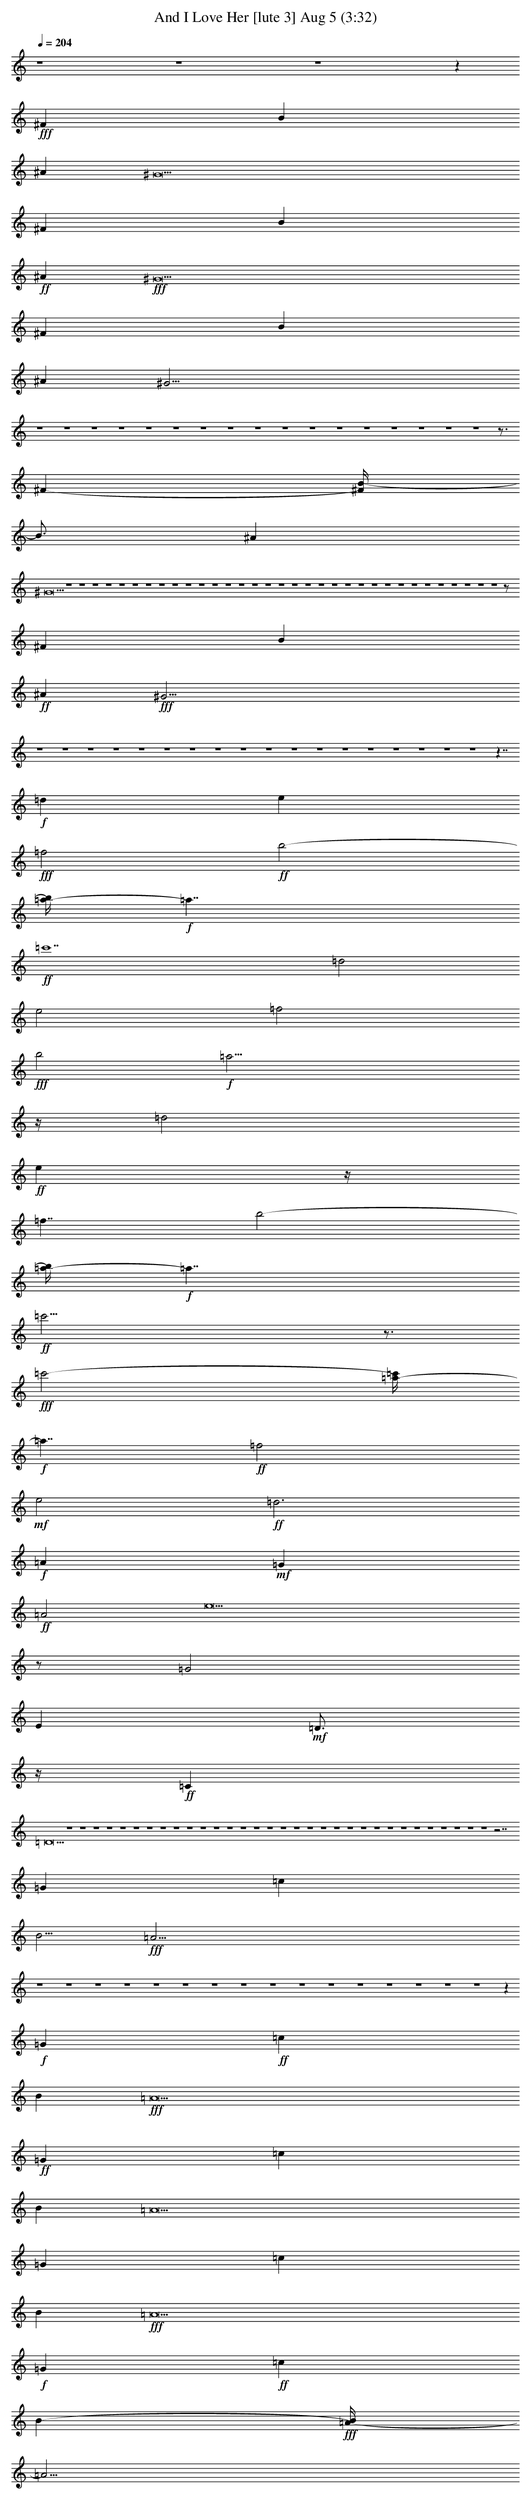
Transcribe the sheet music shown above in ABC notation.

X:1
T: And I Love Her [lute 3] Aug 5 (3:32)
L: 1/4
K: C
Q: 1/4=204
z4 z4 z4 z
+fff+ ^F
B
^A
^G13
^F
B
+ff+ ^A
+fff+ ^G13
^F
B
^A
^G33/4
z4 z4 z4 z4 z4 z4 z4 z4 z4 z4 z4 z4 z4 z4 z4 z4 z4 z3/4
^F-
[^F/4B/4-]
B3/4
^A
^G17/2
z4 z4 z4 z4 z4 z4 z4 z4 z4 z4 z4 z4 z4 z4 z4 z4 z4 z4 z4 z4 z4 z4 z4 z4 z4 z4 z4 z4 z4 z4 z4 z4 z4 z/2
^F
B
+ff+ ^A
+fff+ ^G37/4
z4 z4 z4 z4 z4 z4 z4 z4 z4 z4 z4 z4 z4 z4 z4 z4 z4 z4 z7/4
+f+ =d
e
+fff+ =f2
+ff+ b2-
[=a/4-b/4]
+f+ =a7/4
+ff+ =c'7
=d2
e2
=f2
+fff+ b2
+f+ =a31/4
z/4
=d2
+ff+ e
z/4
=f7/4
b2-
[=a/4-b/4]
+f+ =a7/4
+ff+ =c'25/4
z3/4
+fff+ =c'2-
[=a/4-=c'/4]
+f+ =a7/4
+ff+ =f2
+mf+ e2
+ff+ =d3
+f+ =A
+mf+ =G
+ff+ =A2
e19/2
z/2
=G2
E
+mf+ =D3/4
z/4
+ff+ =C
=D19/2
z4 z4 z4 z4 z4 z4 z4 z4 z4 z4 z4 z4 z4 z4 z4 z4 z4 z4 z4 z4 z4 z4 z4 z4 z4 z4 z4 z4 z4 z4 z4 z4 z7/2
=G
=c
B5/4
+fff+ =A47/4
z4 z4 z4 z4 z4 z4 z4 z4 z4 z4 z4 z4 z4 z4 z4 z4 z
+f+ =G
+ff+ =c
B
+fff+ =A13
+ff+ =G
=c
B
=A13
=G
=c
B
+fff+ =A13
+f+ =G
+ff+ =c
B-
+fff+ [=A/4-B/4]
=A39/4
